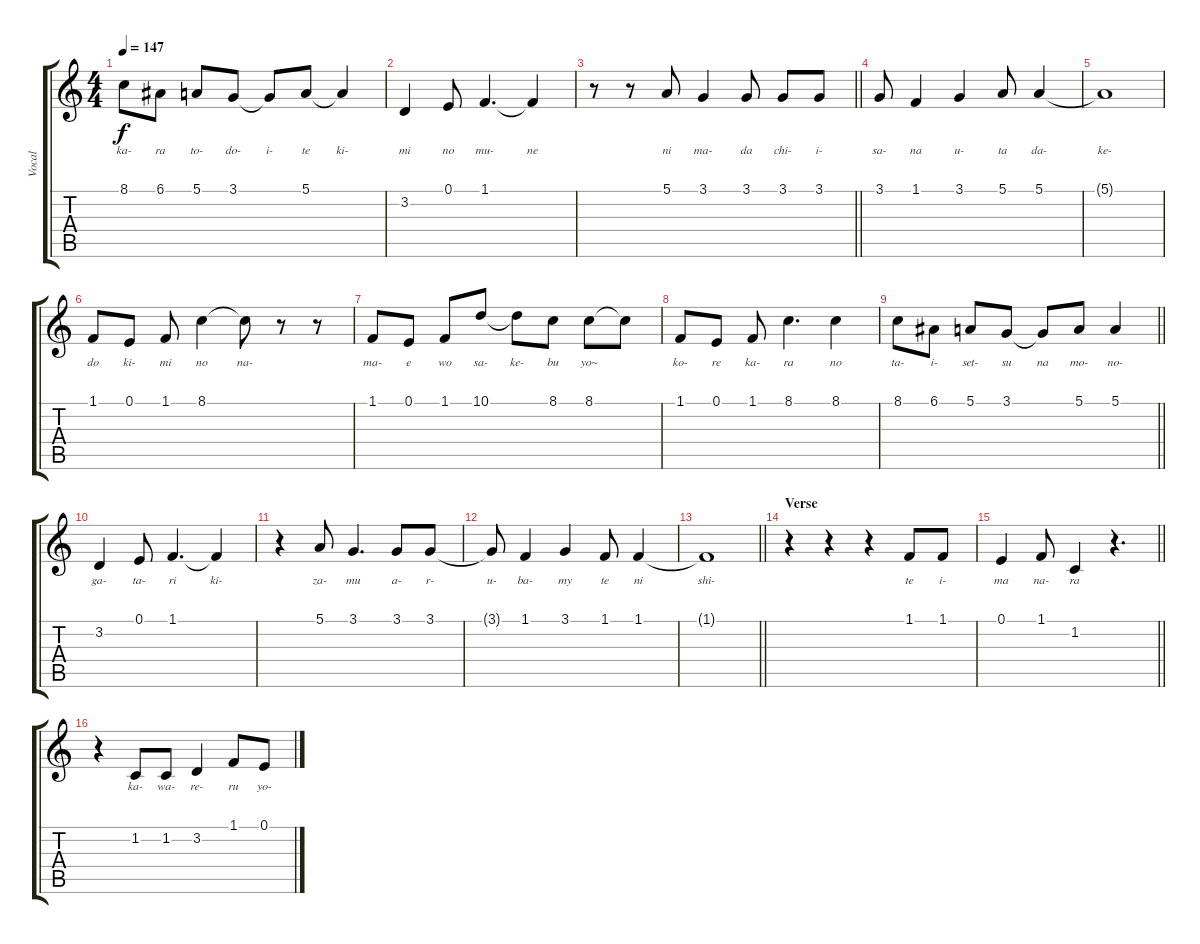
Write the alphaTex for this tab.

\track ("Vocal" "Vocal") {instrument clarinet}
\staff {score tabs}
\tuning (E4 B3 G3 D3 A2 E2) {hide}
\ts (4 4)
\tempo 147
\clef g2
\ks c
8.1.8{lyrics (0 "ka-") lyrics (1 "") lyrics (2 "") lyrics (3 "") lyrics (4 "") dy f} 6.1.8{lyrics (0 "ra") lyrics (1 "") lyrics (2 "") lyrics (3 "") lyrics (4 "")} 5.1.8{lyrics (0 "to-") lyrics (1 "") lyrics (2 "") lyrics (3 "") lyrics (4 "")} 3.1.8{lyrics (0 "do-") lyrics (1 "") lyrics (2 "") lyrics (3 "") lyrics (4 "")} 3.1{t}.8{lyrics (0 "i-") lyrics (1 "") lyrics (2 "") lyrics (3 "") lyrics (4 "")} 5.1.8{lyrics (0 "te") lyrics (1 "") lyrics (2 "") lyrics (3 "") lyrics (4 "")} 5.1{t}.4{lyrics (0 "ki-") lyrics (1 "") lyrics (2 "") lyrics (3 "") lyrics (4 "")} |
3.2.4{lyrics (0 "mi") lyrics (1 "") lyrics (2 "") lyrics (3 "") lyrics (4 "")} 0.1.8{lyrics (0 "no") lyrics (1 "") lyrics (2 "") lyrics (3 "") lyrics (4 "")} 1.1.4{d lyrics (0 "mu-") lyrics (1 "") lyrics (2 "") lyrics (3 "") lyrics (4 "")} 1.1{t}.4{lyrics (0 "ne") lyrics (1 "") lyrics (2 "") lyrics (3 "") lyrics (4 "")} |
\barLineRight lightlight
r.8 r.8 5.1.8{lyrics (0 "ni") lyrics (1 "") lyrics (2 "") lyrics (3 "") lyrics (4 "")} 3.1.4{lyrics (0 "ma-") lyrics (1 "") lyrics (2 "") lyrics (3 "") lyrics (4 "")} 3.1.8{lyrics (0 "da") lyrics (1 "") lyrics (2 "") lyrics (3 "") lyrics (4 "")} 3.1.8{lyrics (0 "chi-") lyrics (1 "") lyrics (2 "") lyrics (3 "") lyrics (4 "")} 3.1.8{lyrics (0 "i-") lyrics (1 "") lyrics (2 "") lyrics (3 "") lyrics (4 "")} |
3.1.8{lyrics (0 "sa-") lyrics (1 "") lyrics (2 "") lyrics (3 "") lyrics (4 "")} 1.1.4{lyrics (0 "na") lyrics (1 "") lyrics (2 "") lyrics (3 "") lyrics (4 "")} 3.1.4{lyrics (0 "u-") lyrics (1 "") lyrics (2 "") lyrics (3 "") lyrics (4 "")} 5.1.8{lyrics (0 "ta") lyrics (1 "") lyrics (2 "") lyrics (3 "") lyrics (4 "")} 5.1.4{lyrics (0 "da-") lyrics (1 "") lyrics (2 "") lyrics (3 "") lyrics (4 "")} |
5.1{t}.1{lyrics (0 "ke-") lyrics (1 "") lyrics (2 "") lyrics (3 "") lyrics (4 "")} |
1.1.8{lyrics (0 "do") lyrics (1 "") lyrics (2 "") lyrics (3 "") lyrics (4 "")} 0.1.8{lyrics (0 "ki-") lyrics (1 "") lyrics (2 "") lyrics (3 "") lyrics (4 "")} 1.1.8{lyrics (0 "mi") lyrics (1 "") lyrics (2 "") lyrics (3 "") lyrics (4 "")} 8.1.4{lyrics (0 "no") lyrics (1 "") lyrics (2 "") lyrics (3 "") lyrics (4 "")} 8.1{t}.8{lyrics (0 "na-") lyrics (1 "") lyrics (2 "") lyrics (3 "") lyrics (4 "")} r.8 r.8 |
1.1.8{lyrics (0 "ma-") lyrics (1 "") lyrics (2 "") lyrics (3 "") lyrics (4 "")} 0.1.8{lyrics (0 "e") lyrics (1 "") lyrics (2 "") lyrics (3 "") lyrics (4 "")} 1.1.8{lyrics (0 "wo") lyrics (1 "") lyrics (2 "") lyrics (3 "") lyrics (4 "")} 10.1.8{lyrics (0 "sa-") lyrics (1 "") lyrics (2 "") lyrics (3 "") lyrics (4 "")} 10.1{t}.8{lyrics (0 "ke-") lyrics (1 "") lyrics (2 "") lyrics (3 "") lyrics (4 "")} 8.1.8{lyrics (0 "bu") lyrics (1 "") lyrics (2 "") lyrics (3 "") lyrics (4 "")} 8.1.8{lyrics (0 "yo~") lyrics (1 "") lyrics (2 "") lyrics (3 "") lyrics (4 "")} 8.1{t}.8{lyrics (0 "") lyrics (1 "") lyrics (2 "") lyrics (3 "") lyrics (4 "")} |
1.1.8{lyrics (0 "ko-") lyrics (1 "") lyrics (2 "") lyrics (3 "") lyrics (4 "")} 0.1.8{lyrics (0 "re") lyrics (1 "") lyrics (2 "") lyrics (3 "") lyrics (4 "")} 1.1.8{lyrics (0 "ka-") lyrics (1 "") lyrics (2 "") lyrics (3 "") lyrics (4 "")} 8.1.4{d lyrics (0 "ra") lyrics (1 "") lyrics (2 "") lyrics (3 "") lyrics (4 "")} 8.1.4{lyrics (0 "no") lyrics (1 "") lyrics (2 "") lyrics (3 "") lyrics (4 "")} |
\barLineRight lightlight
8.1.8{lyrics (0 "ta-") lyrics (1 "") lyrics (2 "") lyrics (3 "") lyrics (4 "")} 6.1.8{lyrics (0 "i-") lyrics (1 "") lyrics (2 "") lyrics (3 "") lyrics (4 "")} 5.1.8{lyrics (0 "set-") lyrics (1 "") lyrics (2 "") lyrics (3 "") lyrics (4 "")} 3.1.8{lyrics (0 "su") lyrics (1 "") lyrics (2 "") lyrics (3 "") lyrics (4 "")} 3.1{t}.8{lyrics (0 "na") lyrics (1 "") lyrics (2 "") lyrics (3 "") lyrics (4 "")} 5.1.8{lyrics (0 "mo-") lyrics (1 "") lyrics (2 "") lyrics (3 "") lyrics (4 "")} 5.1.4{lyrics (0 "no-") lyrics (1 "") lyrics (2 "") lyrics (3 "") lyrics (4 "")} |
3.2.4{lyrics (0 "ga-") lyrics (1 "") lyrics (2 "") lyrics (3 "") lyrics (4 "")} 0.1.8{lyrics (0 "ta-") lyrics (1 "") lyrics (2 "") lyrics (3 "") lyrics (4 "")} 1.1.4{d lyrics (0 "ri") lyrics (1 "") lyrics (2 "") lyrics (3 "") lyrics (4 "")} 1.1{t}.4{lyrics (0 "ki-") lyrics (1 "") lyrics (2 "") lyrics (3 "") lyrics (4 "")} |
r.4 5.1.8{lyrics (0 "za-") lyrics (1 "") lyrics (2 "") lyrics (3 "") lyrics (4 "")} 3.1.4{d lyrics (0 "mu") lyrics (1 "") lyrics (2 "") lyrics (3 "") lyrics (4 "")} 3.1.8{lyrics (0 "a-") lyrics (1 "") lyrics (2 "") lyrics (3 "") lyrics (4 "")} 3.1.8{lyrics (0 "r-") lyrics (1 "") lyrics (2 "") lyrics (3 "") lyrics (4 "")} |
3.1{t}.8{lyrics (0 "u-") lyrics (1 "") lyrics (2 "") lyrics (3 "") lyrics (4 "")} 1.1.4{lyrics (0 "ba-") lyrics (1 "") lyrics (2 "") lyrics (3 "") lyrics (4 "")} 3.1.4{lyrics (0 "my") lyrics (1 "") lyrics (2 "") lyrics (3 "") lyrics (4 "")} 1.1.8{lyrics (0 "te") lyrics (1 "") lyrics (2 "") lyrics (3 "") lyrics (4 "")} 1.1.4{lyrics (0 "ni") lyrics (1 "") lyrics (2 "") lyrics (3 "") lyrics (4 "")} |
\barLineRight lightlight
1.1{t}.1{lyrics (0 "shi-") lyrics (1 "") lyrics (2 "") lyrics (3 "") lyrics (4 "")} |
\section ("" "Verse")
r.4 r.4 r.4 1.1.8{lyrics (0 "te") lyrics (1 "") lyrics (2 "") lyrics (3 "") lyrics (4 "")} 1.1.8{lyrics (0 "i-") lyrics (1 "") lyrics (2 "") lyrics (3 "") lyrics (4 "")} |
\barLineRight lightlight
0.1.4{lyrics (0 "ma") lyrics (1 "") lyrics (2 "") lyrics (3 "") lyrics (4 "")} 1.1.8{lyrics (0 "na-") lyrics (1 "") lyrics (2 "") lyrics (3 "") lyrics (4 "")} 1.2.4{lyrics (0 "ra") lyrics (1 "") lyrics (2 "") lyrics (3 "") lyrics (4 "")} r.4{d} |
r.4 1.2.8{lyrics (0 "ka-") lyrics (1 "") lyrics (2 "") lyrics (3 "") lyrics (4 "")} 1.2.8{lyrics (0 "wa-") lyrics (1 "") lyrics (2 "") lyrics (3 "") lyrics (4 "")} 3.2.4{lyrics (0 "re-") lyrics (1 "") lyrics (2 "") lyrics (3 "") lyrics (4 "")} 1.1.8{lyrics (0 "ru") lyrics (1 "") lyrics (2 "") lyrics (3 "") lyrics (4 "")} 0.1.8{lyrics (0 "yo-") lyrics (1 "") lyrics (2 "") lyrics (3 "") lyrics (4 "")}
